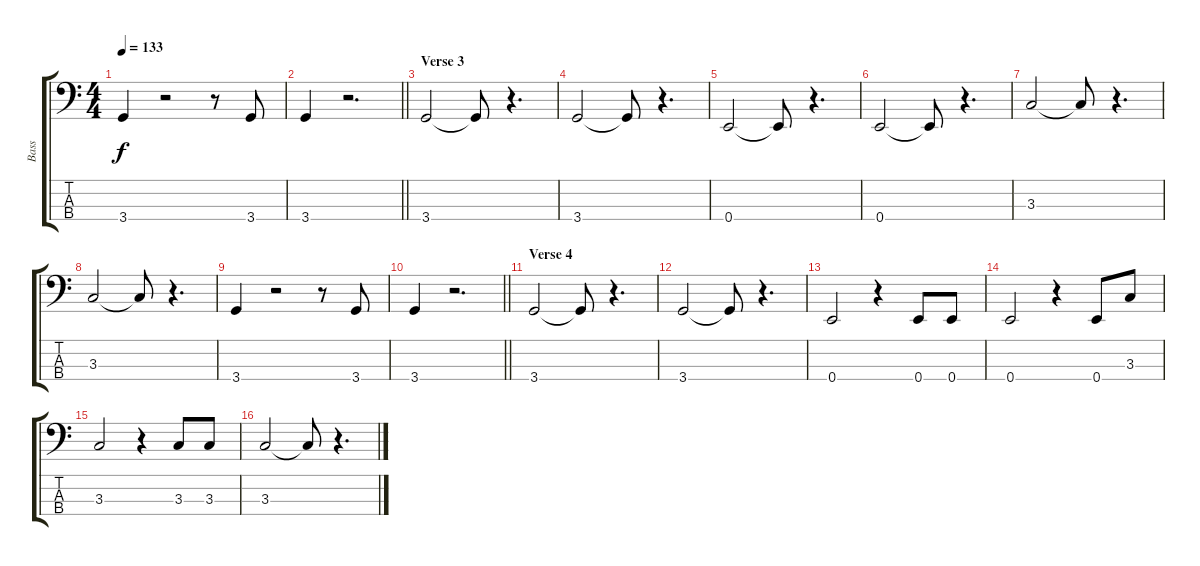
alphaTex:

\track ("Bass" "Bass") {instrument electricbassfinger}
\staff {score tabs}
\tuning (G2 D2 A1 E1) {hide}
\ts (4 4)
\tempo 133
\clef f4
\ks c
3.4.4{dy f} r.2 r.8 3.4.8 |
\barLineRight lightlight
3.4.4 r.2{d} |
\section ("" "Verse 3")
3.4.2 3.4{t}.8 r.4{d} |
3.4.2 3.4{t}.8 r.4{d} |
0.4.2 0.4{t}.8 r.4{d} |
0.4.2 0.4{t}.8 r.4{d} |
3.3.2 3.3{t}.8 r.4{d} |
3.3.2 3.3{t}.8 r.4{d} |
3.4.4 r.2 r.8 3.4.8 |
\barLineRight lightlight
3.4.4 r.2{d} |
\section ("" "Verse 4")
3.4.2 3.4{t}.8 r.4{d} |
3.4.2 3.4{t}.8 r.4{d} |
0.4.2 r.4 0.4.8 0.4.8 |
0.4.2 r.4 0.4.8 3.3.8 |
3.3.2 r.4 3.3.8 3.3.8 |
3.3.2 3.3{t}.8 r.4{d}
